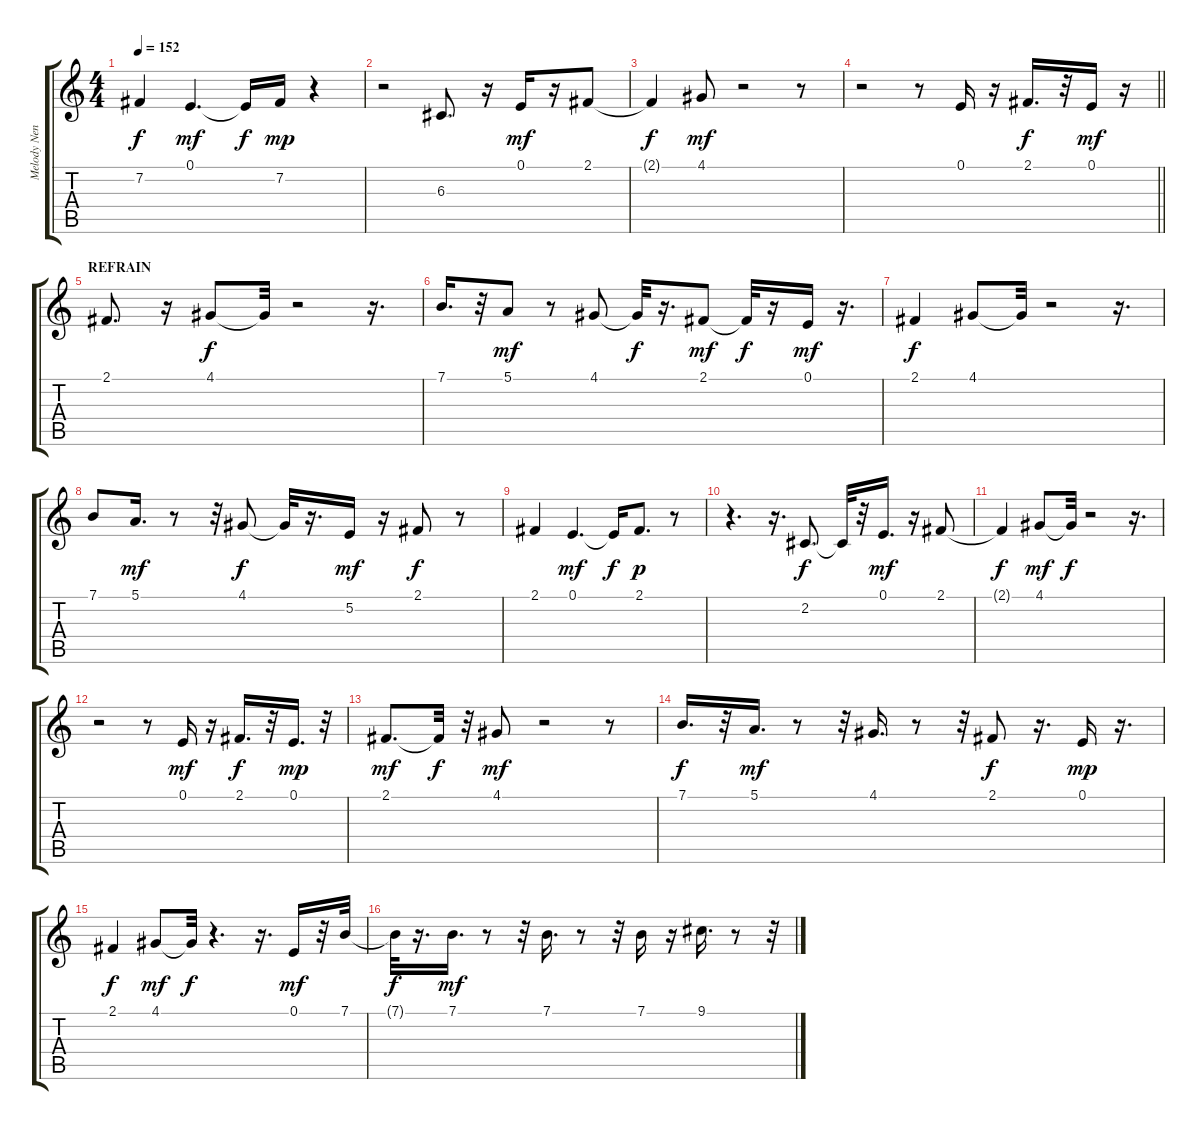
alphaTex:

\track ("Melody Neneh" "Melody Nen") {instrument oboe}
\staff {score tabs}
\tuning (E4 B3 G3 D3 A2 E2) {hide}
\ts (4 4)
\tempo 152
\clef g2
\ks c
7.2.4{dy f} 0.1.4{d dy mf} 0.1{t}.16{dy f} 7.2.16{dy mp} r.4 |
r.2 6.3.8{d} r.16 0.1.16{dy mf} r.16 2.1.8 |
2.1{t}.4{dy f} 4.1.8{dy mf} r.2 r.8 |
\barLineRight lightlight
r.2 r.8 0.1.16 r.16 2.1.16{d dy f} r.32 0.1.16{dy mf} r.16 |
\section ("" "REFRAIN")
2.1.8{d} r.16 4.1.8{dy f} 4.1{t}.32 r.2 r.16{d} |
7.1.16{d} r.32 5.1.8{dy mf} r.8 4.1.8 4.1{t}.32{dy f} r.16{d} 2.1.8{dy mf} 2.1{t}.32{dy f} r.16 0.1.16{dy mf} r.16{d} |
2.1.4{dy f} 4.1.8 4.1{t}.32 r.2 r.16{d} |
7.1.8 5.1.16{d dy mf} r.8 r.32 4.1.8{dy f} 4.1{t}.32 r.16{d} 5.2.16{dy mf} r.16 2.1.8{dy f} r.8 |
2.1.4 0.1.4{d dy mf} 0.1{t}.16{dy f} 2.1.8{d dy p} r.8 |
r.4{d} r.16{d} 2.2.8{d dy f} 2.2{t}.32 r.32 0.1.16{d dy mf} r.16 2.1.8 |
2.1{t}.4{dy f} 4.1.8{dy mf} 4.1{t}.32{dy f} r.2 r.16{d} |
r.2 r.8 0.1.16{dy mf} r.16 2.1.16{d dy f} r.32 0.1.16{d dy mp} r.32 |
2.1.8{d dy mf} 2.1{t}.32{dy f} r.32 4.1.8{dy mf} r.2 r.8 |
7.1.16{d dy f} r.32 5.1.16{d dy mf} r.8 r.32 4.1.16{d} r.8 r.32 2.1.8{dy f} r.16{d} 0.1.16{dy mp} r.16{d} |
2.1.4{dy f} 4.1.8{dy mf} 4.1{t}.32{dy f} r.4{d} r.16{d} 0.1.16{dy mf} r.32 7.1.32 |
7.1{t}.32{dy f} r.16{d} 7.1.16{d dy mf} r.8 r.32 7.1.16{d} r.8 r.32 7.1.16 r.16 9.1.16{d} r.8 r.32
